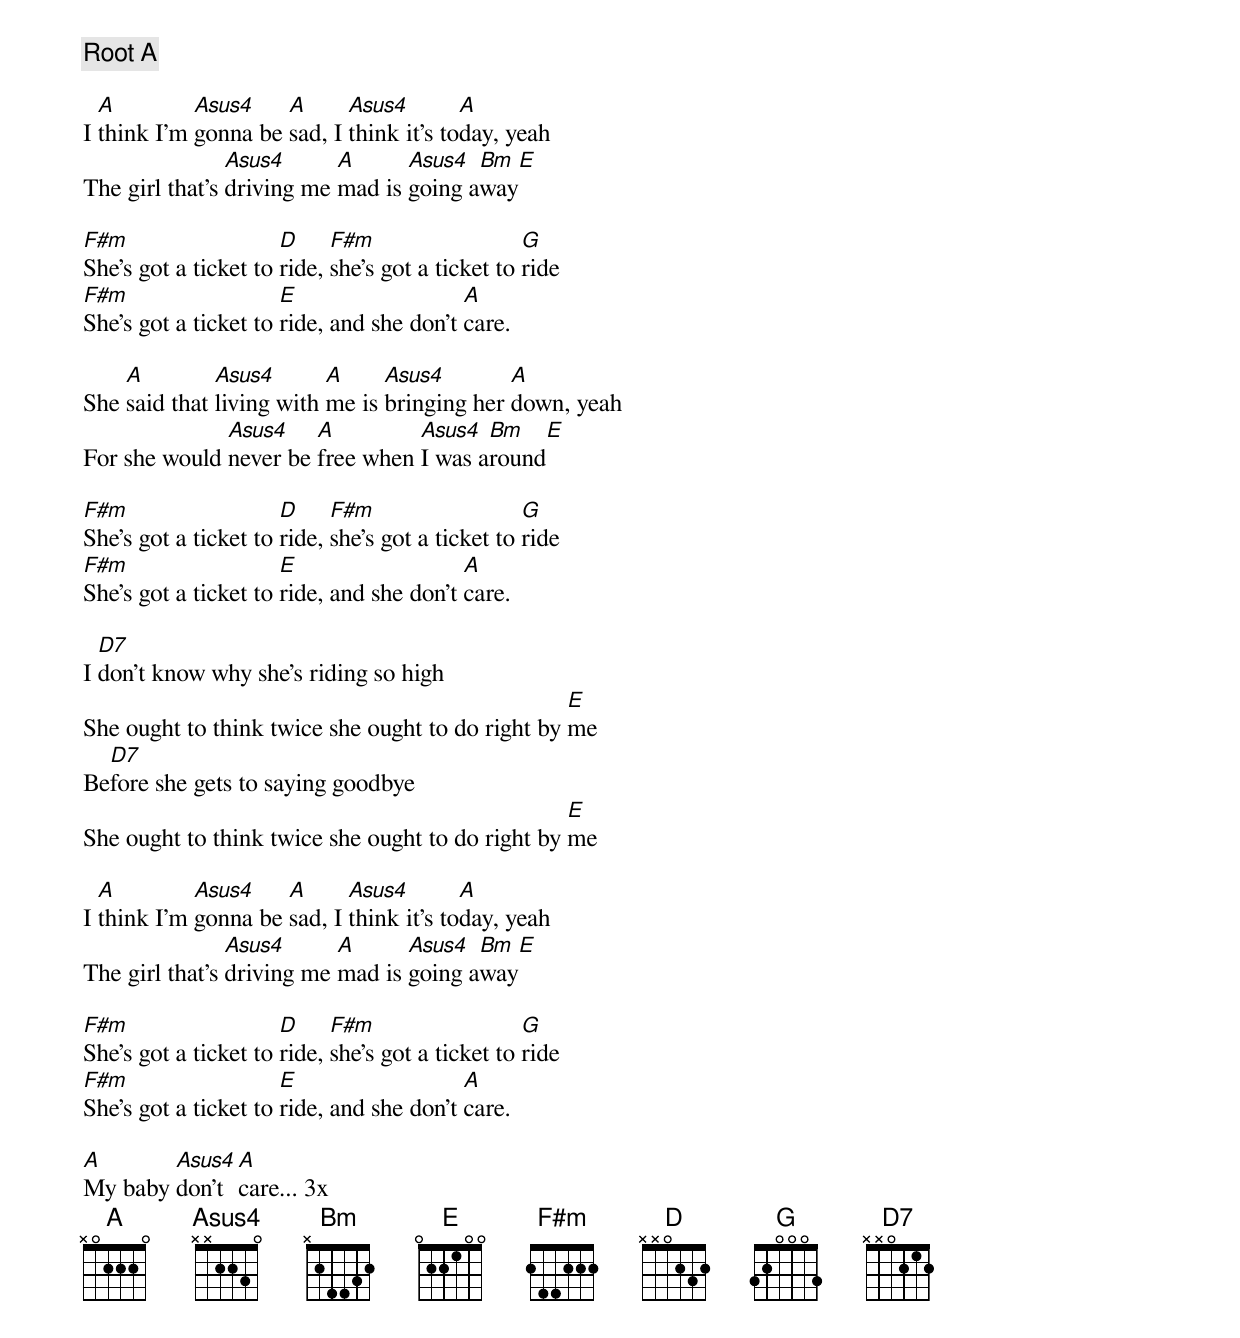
[Root] A

  A         Asus4    A      Asus4        A
I think I'm gonna be sad, I think it's today, yeah
                Asus4      A      Asus4  Bm   E
The girl that's driving me mad is going away

F#m                   D     F#m                   G
She's got a ticket to ride, she's got a ticket to ride
F#m                   E                   A
She's got a ticket to ride, and she don't care.

    A         Asus4       A     Asus4        A
She said that living with me is bringing her down, yeah
              Asus4    A         Asus4  Bm   E
For she would never be free when I was around

F#m                   D     F#m                   G
She's got a ticket to ride, she's got a ticket to ride
F#m                   E                   A
She's got a ticket to ride, and she don't care.

  D7
I don't know why she's riding so high
                                                  E
She ought to think twice she ought to do right by me
  D7
Before she gets to saying goodbye
                                                  E
She ought to think twice she ought to do right by me

  A         Asus4    A      Asus4        A
I think I'm gonna be sad, I think it's today, yeah
                Asus4      A      Asus4  Bm   E
The girl that's driving me mad is going away

F#m                   D     F#m                   G
She's got a ticket to ride, she's got a ticket to ride
F#m                   E                   A
She's got a ticket to ride, and she don't care.

A       Asus4 A
My baby don't care... 3x
